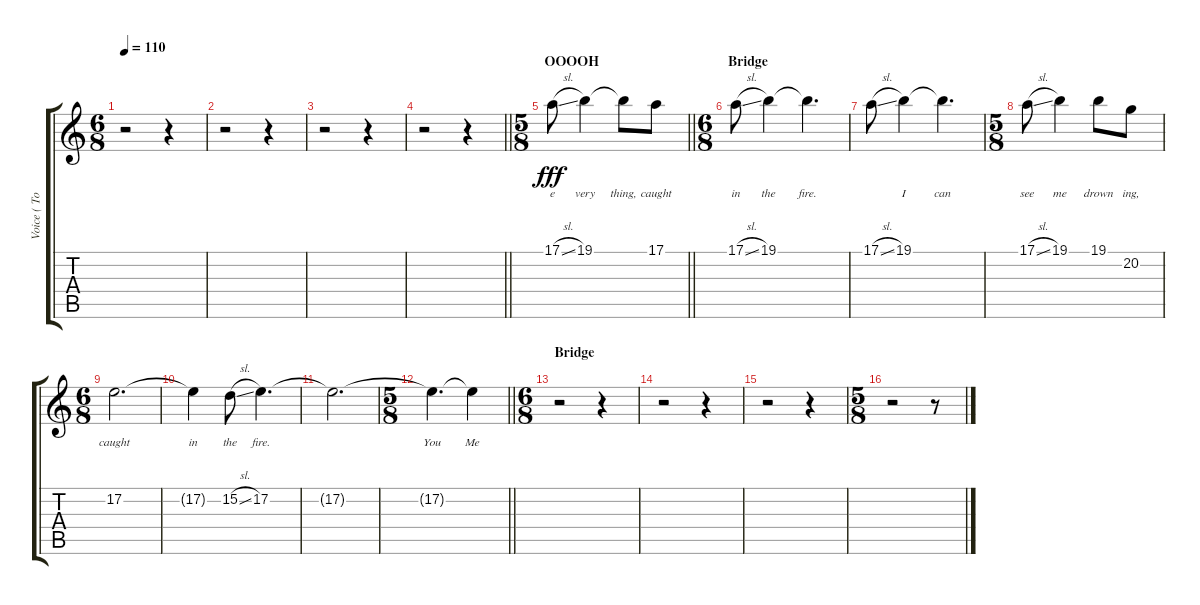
\track ("Voice ( Tom Yorke )" "Voice ( To") {instrument voiceoohs}
\staff {score tabs}
\tuning (E4 B3 G3 D3 A2 E2) {hide}
\ts (6 8)
\tempo 110
\clef g2
\ks c
r.2{dy fff} r.4 |
r.2 r.4 |
r.2 r.4 |
\barLineRight lightlight
r.2 r.4 |
\ts (5 8)
\section ("" "OOOOH")
\barLineRight lightlight
17.1{sl}.8{lyrics (0 "e") lyrics (1 "") lyrics (2 "") lyrics (3 "") lyrics (4 "")} 19.1.4{lyrics (0 "very") lyrics (1 "") lyrics (2 "") lyrics (3 "") lyrics (4 "")} 19.1{t}.8{lyrics (0 "thing,") lyrics (1 "") lyrics (2 "") lyrics (3 "") lyrics (4 "")} 17.1.8{lyrics (0 "caught") lyrics (1 "") lyrics (2 "") lyrics (3 "") lyrics (4 "")} |
\ts (6 8)
\section ("" "Bridge")
17.1{sl}.8{lyrics (0 "in") lyrics (1 "") lyrics (2 "") lyrics (3 "") lyrics (4 "")} 19.1.4{lyrics (0 "the") lyrics (1 "") lyrics (2 "") lyrics (3 "") lyrics (4 "")} 19.1{t}.4{d lyrics (0 "fire.") lyrics (1 "") lyrics (2 "") lyrics (3 "") lyrics (4 "")} |
17.1{sl}.8{lyrics (0 "") lyrics (1 "") lyrics (2 "") lyrics (3 "") lyrics (4 "")} 19.1.4{lyrics (0 "I") lyrics (1 "") lyrics (2 "") lyrics (3 "") lyrics (4 "")} 19.1{t}.4{d lyrics (0 "can") lyrics (1 "") lyrics (2 "") lyrics (3 "") lyrics (4 "")} |
\ts (5 8)
17.1{sl}.8{lyrics (0 "see") lyrics (1 "") lyrics (2 "") lyrics (3 "") lyrics (4 "")} 19.1.4{lyrics (0 "me") lyrics (1 "") lyrics (2 "") lyrics (3 "") lyrics (4 "")} 19.1.8{lyrics (0 "drown") lyrics (1 "") lyrics (2 "") lyrics (3 "") lyrics (4 "")} 20.2.8{lyrics (0 "ing,") lyrics (1 "") lyrics (2 "") lyrics (3 "") lyrics (4 "")} |
\ts (6 8)
17.2.2{d lyrics (0 "caught") lyrics (1 "") lyrics (2 "") lyrics (3 "") lyrics (4 "")} |
17.2{t}.4{lyrics (0 "in") lyrics (1 "") lyrics (2 "") lyrics (3 "") lyrics (4 "")} 15.2{sl}.8{lyrics (0 "the") lyrics (1 "") lyrics (2 "") lyrics (3 "") lyrics (4 "")} 17.2.4{d lyrics (0 "fire.") lyrics (1 "") lyrics (2 "") lyrics (3 "") lyrics (4 "")} |
17.2{t}.2{d lyrics (0 "") lyrics (1 "") lyrics (2 "") lyrics (3 "") lyrics (4 "")} |
\ts (5 8)
\barLineRight lightlight
17.2{t}.4{d lyrics (0 "You") lyrics (1 "") lyrics (2 "") lyrics (3 "") lyrics (4 "")} 17.2{t}.4{lyrics (0 "Me") lyrics (1 "") lyrics (2 "") lyrics (3 "") lyrics (4 "")} |
\ts (6 8)
\section ("" "Bridge")
r.2 r.4 |
r.2 r.4 |
r.2 r.4 |
\ts (5 8)
r.2 r.8
